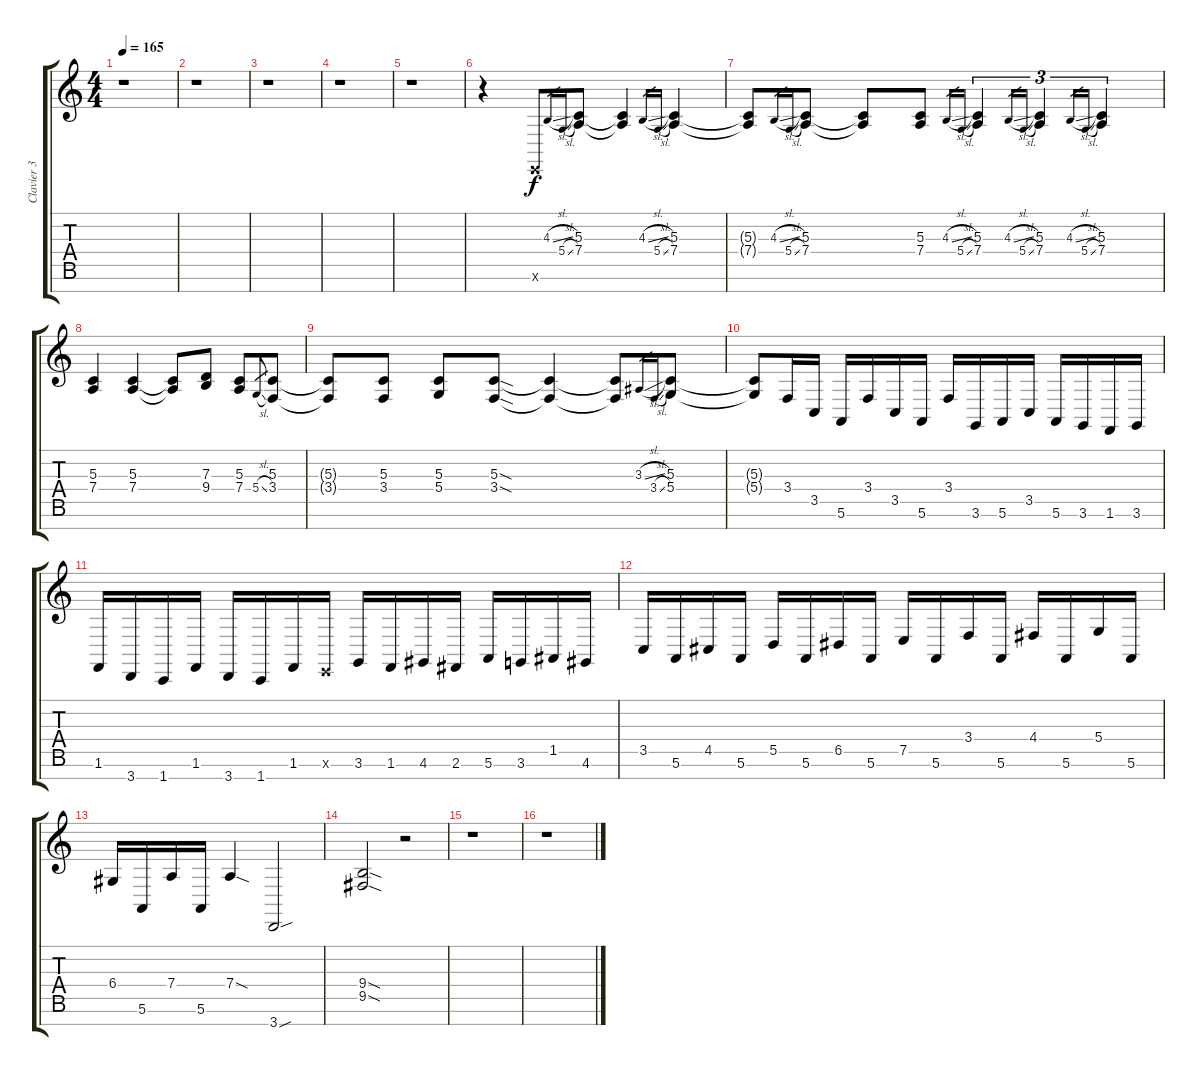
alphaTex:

\track ("Clavier 3" "Clavier 3") {instrument percussiveorgan}
\staff {score tabs}
\tuning (E4 B3 G3 D3 A2 E2 B1) {hide}
\ts (4 4)
\tempo 165
\clef g2
\ks c
r.1{dy f} |
r.1 |
r.1 |
r.1 |
r.1 |
r.4{volume 16} 0.6{x}.8 4.3{sl}.16{gr} 5.4{sl}.16{gr} (5.3 7.4).8 (5.3{t} 7.4{t}).4 4.3{sl}.16{gr} 5.4{sl}.16{gr} (5.3 7.4).4 |
(5.3{t} 7.4{t}).8 4.3{sl}.16{gr} 5.4{sl}.16{gr} (5.3 7.4).8 (5.3{t} 7.4{t}).8 (5.3 7.4).8 4.3{sl}.16{gr} 5.4{sl}.16{gr} (5.3 7.4).4{tu (3 2)} 4.3{sl}.16{gr} 5.4{sl}.16{gr} (5.3 7.4).4{tu (3 2)} 4.3{sl}.16{gr} 5.4{sl}.16{gr} (5.3 7.4).4{tu (3 2)} |
(5.3 7.4).4 (5.3 7.4).4 (5.3{t} 7.4{t}).8 (7.3 9.4).8 (5.3 7.4).8 5.4{sl}.8{gr} (5.3 3.4).8 |
(5.3{t} 3.4{t}).8 (5.3 3.4).8 (5.3 5.4).8 (5.3{sod} 3.4{sod}).8 (5.3{t} 3.4{t}).4 (5.3{t} 3.4{t}).8 3.3{sl}.16{gr} 3.4{sl}.16{gr} (5.3 5.4).8 |
(5.3{t} 5.4{t}).8 3.4.16 3.5.16 5.6.16 3.4.16 3.5.16 5.6.16 3.4.16 3.6.16 5.6.16 3.5.16 5.6.16 3.6.16 1.6.16 3.6.16 |
1.6.16 3.7.16 1.7.16 1.6.16 3.7.16 1.7.16 1.6.16 0.6{x}.16 3.6.16 1.6.16 4.6.16 2.6.16 5.6.16 3.6.16 1.5.16 4.6.16 |
3.5.16 5.6.16 4.5.16 5.6.16 5.5.16 5.6.16 6.5.16 5.6.16 7.5.16 5.6.16 3.4.16 5.6.16 4.4.16 5.6.16 5.4.16 5.6.16 |
6.4.16 5.6.16 7.4.16 5.6.16 7.4{sod}.4 3.7{sou}.2 |
(9.4{sod} 9.5{sod}).2 r.2 |
r.1 |
r.1
